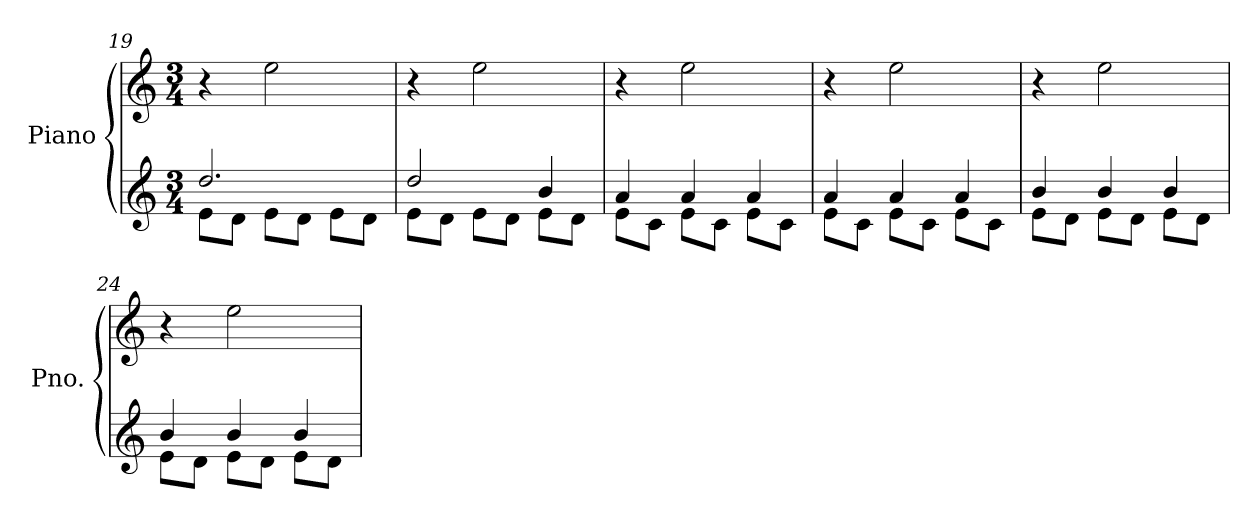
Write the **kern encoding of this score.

**kern	**kern
*part1	*part1
*staff2	*staff1
*I"Piano	*
*I'Pno.	*
!!LO:LB:g=z
*clefG2	*clefG2
*k[]	*k[]
*M3/4	*M3/4
=19	=19
*^	*
2.dd/	8e\L	4r
.	8d\J	.
.	8e\L	2ee\
.	8d\J	.
.	8e\L	.
.	8d\J	.
=20	=20	=20
2dd/	8e\L	4r
.	8d\J	.
.	8e\L	2ee\
.	8d\J	.
4b/	8e\L	.
.	8d\J	.
=21	=21	=21
4a/	8e\L	4r
.	8c\J	.
4a/	8e\L	2ee\
.	8c\J	.
4a/	8e\L	.
.	8c\J	.
!!LO:LB:g=z
=22	=22	=22
4a/	8e\L	4r
.	8c\J	.
4a/	8e\L	2ee\
.	8c\J	.
4a/	8e\L	.
.	8c\J	.
=23	=23	=23
4b/	8e\L	4r
.	8d\J	.
4b/	8e\L	2ee\
.	8d\J	.
4b/	8e\L	.
.	8d\J	.
=24	=24	=24
4b/	8e\L	4r
.	8d\J	.
4b/	8e\L	2ee\
.	8d\J	.
4b/	8e\L	.
.	8d\J	.
*v	*v	*
=	=
*-	*-
